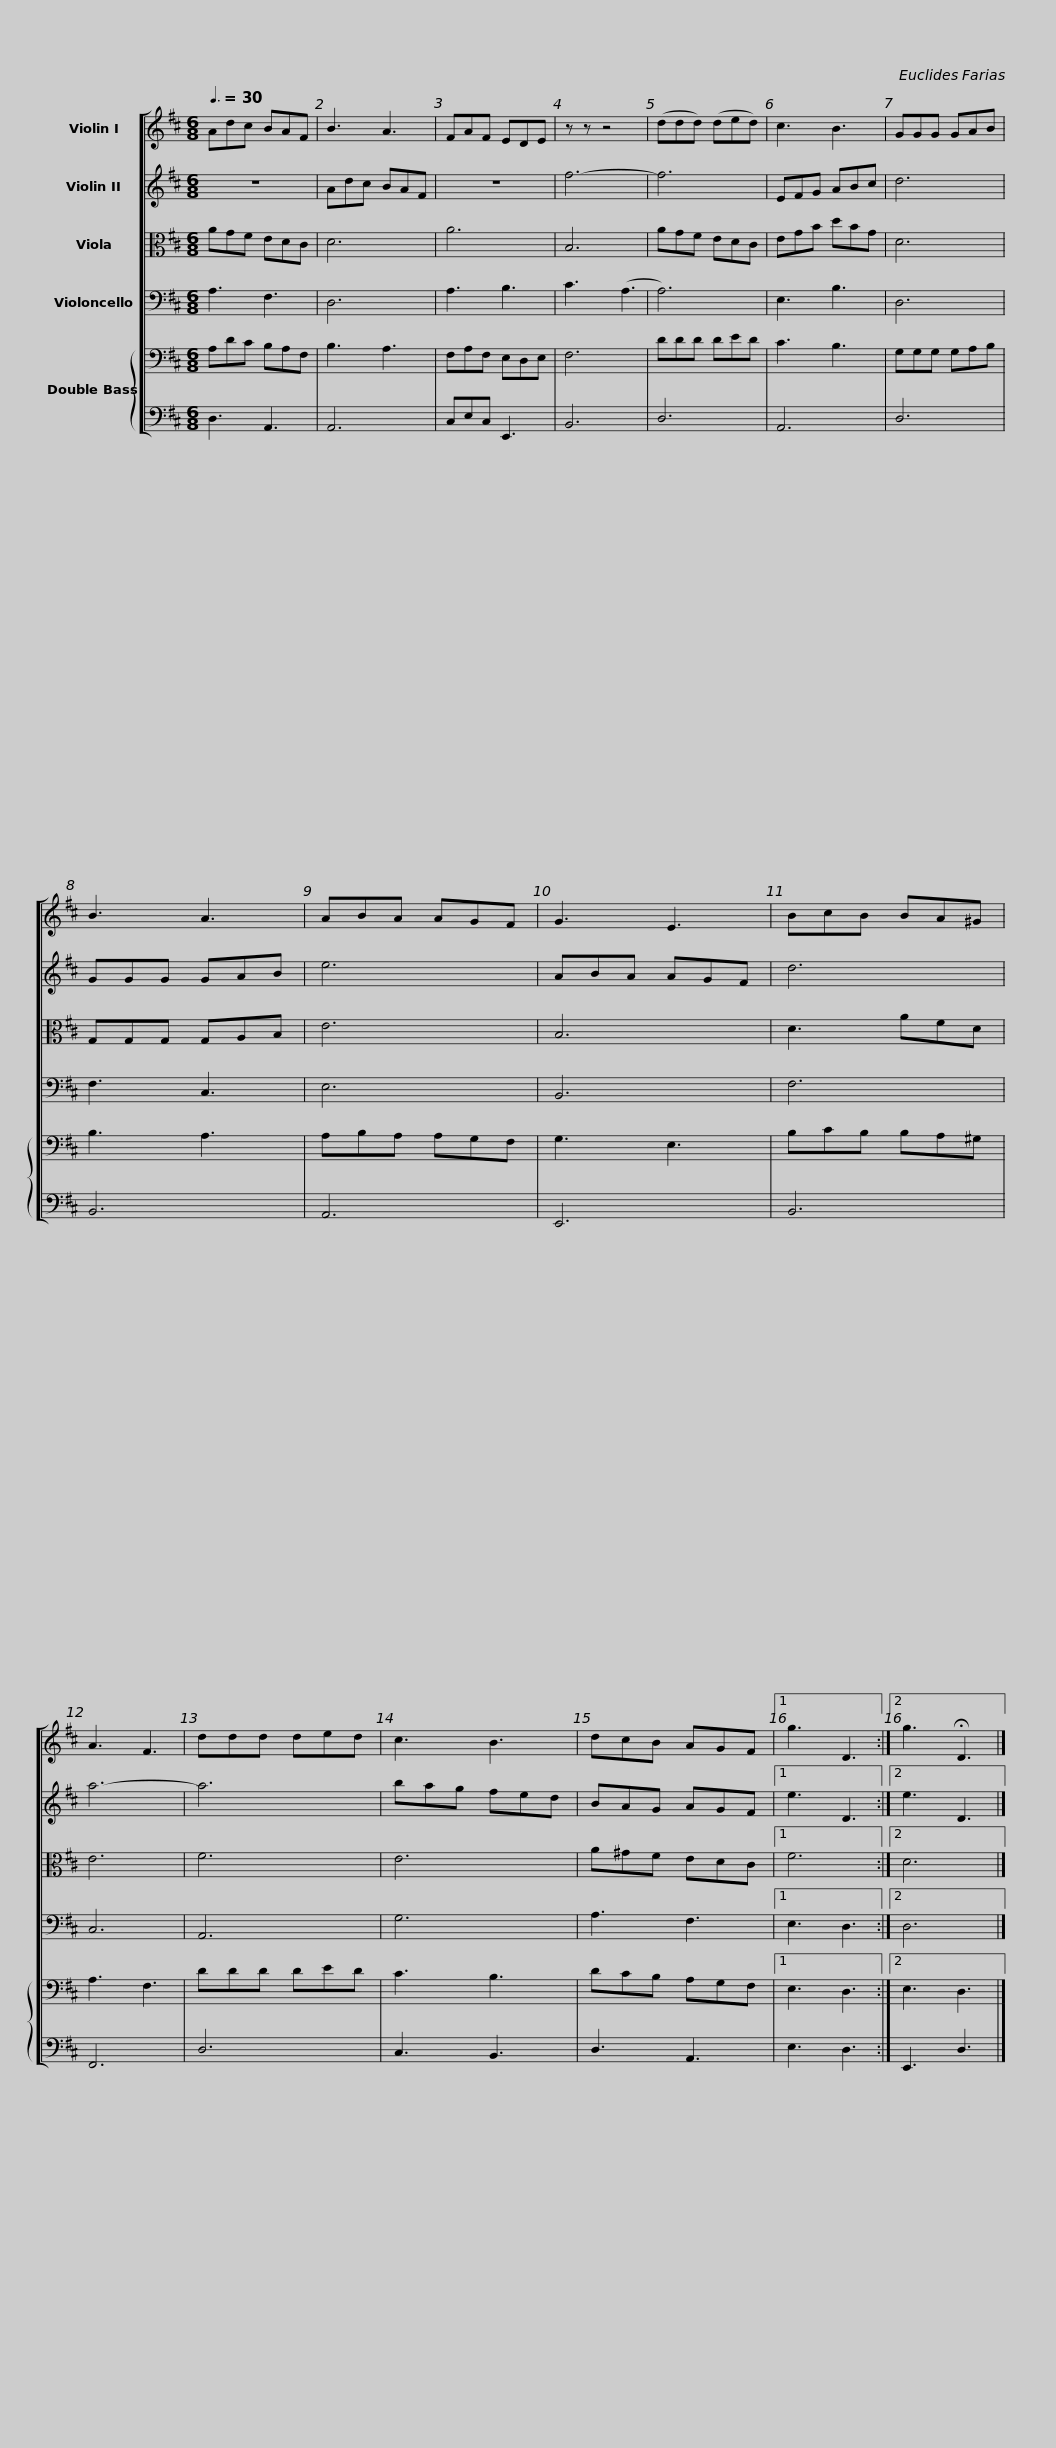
X:1
%%score [ 1 2 3 4 { 5 | 6 } ]
L:1/8
Q:3/8=30
M:6/8
I:linebreak $
K:D
V:1 treble
V:2 treble
V:3 alto
V:4 bass
V:5 bass transpose=-12
V:6 bass transpose="-12 "
V:1
 Adc BAF | B3 A3 | FAF EDE | z z z4 | (ddd) (ded) | %5
 c3 B3 |$ GGG GAB | B3 A3 | ABA AGF | G3 E3 |$ %10
 BcB BA^G | A3 F3 | ddd ded | c3 B3 |$ dcB AGF |1 %15
 g3 D3 :|2 g3 !fermata!D3 |] %17
V:2
 z6 | Adc BAF | z6 | f6- | f6 | %5
 EFG ABc |$ d6 | GGG GAB | e6 | ABA AGF |$ %10
 d6 | a6- | a6 | bag fed |$ BAG AGF |1 %15
 e3 D3 :|2 e3 D3 |] %17
V:3
 AGF EDC | D6 | A6 | B,6 | AGF EDC | %5
 EGB dBG |$ D6 | G,G,G, G,A,B, | E6 | B,6 |$ %10
 D3 AFD | E6 | F6 | E6 |$ A^GF EDC |1 %15
 F6 :|2 D6 |] %17
V:4
 A,3 F,3 | D,6 | A,3 B,3 | C3 (A,3 | A,6) | %5
 E,3 B,3 |$ D,6 | F,3 C,3 | E,6 | B,,6 |$ %10
 F,6 | C,6 | A,,6 | G,6 |$ A,3 F,3 |1 %15
 E,3 D,3 :|2 D,6 |] %17
V:5
 A,DC B,A,F, | B,3 A,3 | F,A,F, E,D,E, | F,6 | DDD DED | %5
 C3 B,3 |$ G,G,G, G,A,B, | B,3 A,3 | A,B,A, A,G,F, | G,3 E,3 |$ %10
 B,CB, B,A,^G, | A,3 F,3 | DDD DED | C3 B,3 |$ DCB, A,G,F, |1 %15
 E,3 D,3 :|2 E,3 D,3 |] %17
V:6
 D,3 A,,3 | A,,6 | C,E,C, E,,3 | B,,6 | D,6 | %5
 A,,6 |$ D,6 | B,,6 | A,,6 | E,,6 |$ %10
 B,,6 | F,,6 | D,6 | C,3 B,,3 |$ D,3 A,,3 |1 %15
 E,3 D,3 :|2 E,,3 D,3 |] %17
